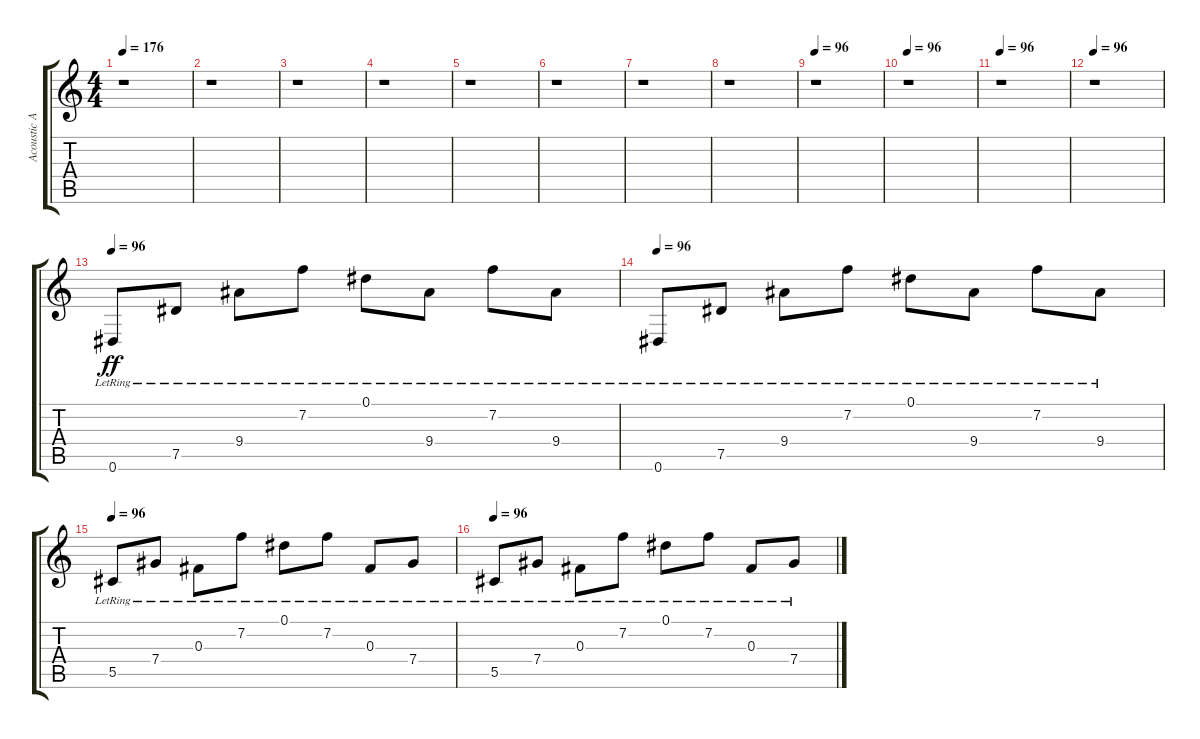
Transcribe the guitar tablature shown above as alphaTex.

\track ("Acoustic And Harmony" "Acoustic A") {instrument acousticguitarnylon}
\staff {score tabs}
\tuning (Eb4 Bb3 Gb3 Db3 Ab2 Eb2) {hide}
\ts (4 4)
\tempo 176
\clef g2
\ks c
r.1{dy fff} |
r.1 |
r.1 |
r.1 |
r.1 |
r.1 |
r.1 |
r.1 |
\tempo 96
r.1 |
\tempo 96
r.1 |
\tempo 96
r.1 |
\tempo 96
r.1 |
\tempo 96
0.6{lr}.8{dy ff instrument acousticguitarnylon} 7.5{lr}.8 9.4{lr}.8 7.2{lr}.8 0.1{lr}.8 9.4{lr}.8 7.2{lr}.8 9.4{lr}.8 |
\tempo 96
0.6{lr}.8 7.5{lr}.8 9.4{lr}.8 7.2{lr}.8 0.1{lr}.8 9.4{lr}.8 7.2{lr}.8 9.4{lr}.8 |
\tempo 96
5.5{lr}.8 7.4{lr}.8 0.3{lr}.8 7.2{lr}.8 0.1{lr}.8 7.2{lr}.8 0.3{lr}.8 7.4{lr}.8 |
\tempo 96
5.5{lr}.8 7.4{lr}.8 0.3{lr}.8 7.2{lr}.8 0.1{lr}.8 7.2{lr}.8 0.3{lr}.8 7.4{lr}.8
